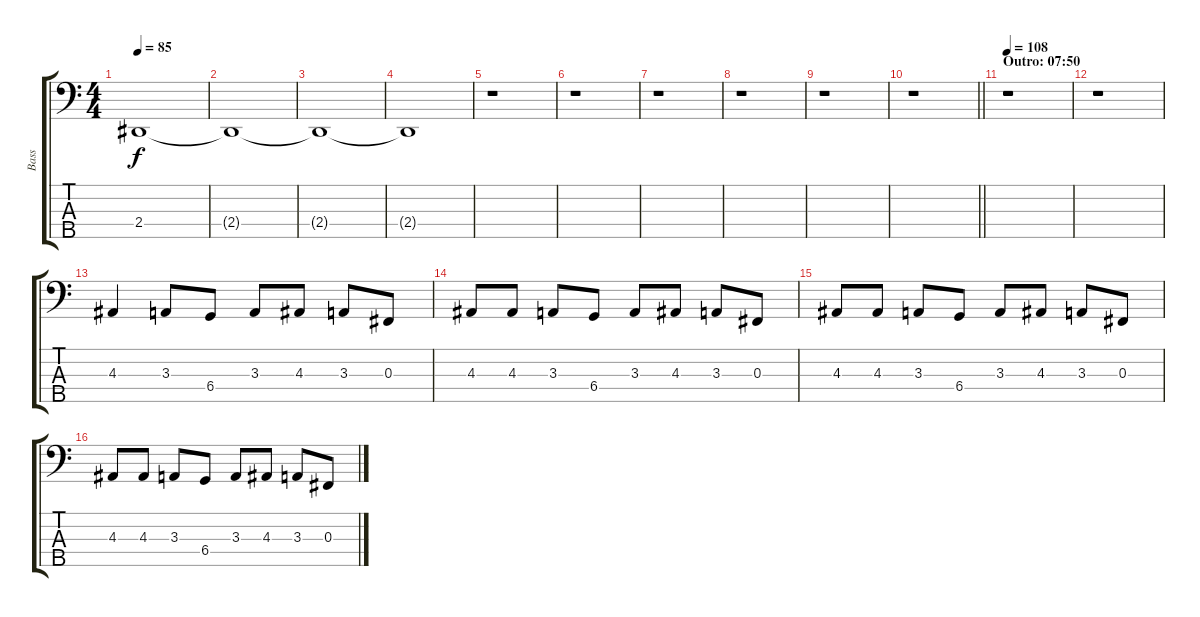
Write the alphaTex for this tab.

\track ("Bass" "Bass") {instrument electricbasspick}
\staff {score tabs}
\tuning (E2 B1 Gb1 Db1 Ab0) {hide}
\ts (4 4)
\tempo 85
\clef f4
\ks c
2.4{t}.1{dy f volume 0} |
2.4{t}.1 |
2.4{t}.1 |
2.4{t}.1 |
r.1 |
r.1 |
r.1 |
r.1 |
r.1 |
\barLineRight lightlight
r.1 |
\section ("" "Outro: 07:50")
\tempo 108
r.1{volume 10} |
r.1 |
4.3.4 3.3.8 6.4.8 3.3.8 4.3.8 3.3.8 0.3.8 |
4.3.8 4.3.8 3.3.8 6.4.8 3.3.8 4.3.8 3.3.8 0.3.8 |
4.3.8 4.3.8 3.3.8 6.4.8 3.3.8 4.3.8 3.3.8 0.3.8 |
4.3.8 4.3.8 3.3.8 6.4.8 3.3.8 4.3.8 3.3.8 0.3.8
